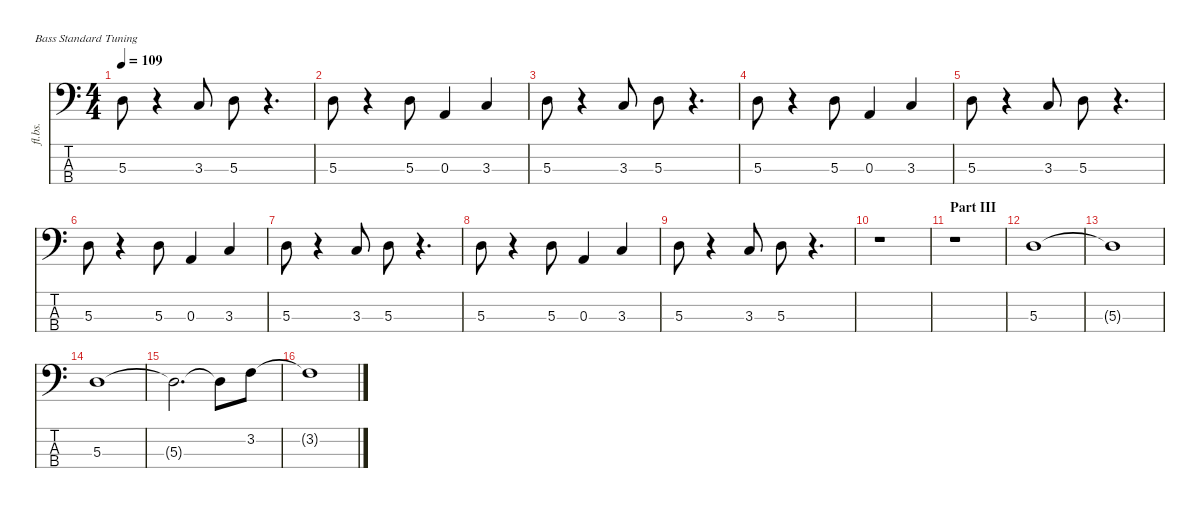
\defaultSystemsLayout 4
\hideDynamics
\bracketExtendMode nobrackets
\otherSystemsTrackNameOrientation horizontal
\track ("Bass" "fl.bs.") {instrument fretlessbass}
\staff {score tabs}
\tuning (G2 D2 A1 E1)
\ts (4 4)
\tempo 109
\clef f4
\ks c
5.3.8{dy f} r.4 3.3.8 5.3.8 r.4{d} |
5.3.8 r.4 5.3.8 0.3.4 3.3.4 |
5.3.8 r.4 3.3.8 5.3.8 r.4{d} |
5.3.8 r.4 5.3.8 0.3.4 3.3.4 |
5.3.8 r.4 3.3.8 5.3.8 r.4{d} |
5.3.8 r.4 5.3.8 0.3.4 3.3.4 |
5.3.8 r.4 3.3.8 5.3.8 r.4{d} |
5.3.8 r.4 5.3.8 0.3.4 3.3.4 |
5.3.8 r.4 3.3.8 5.3.8 r.4{d} |
r.1 |
\section ("" "Part III")
r.1 |
5.3.1 |
5.3{t}.1 |
5.3.1 |
5.3{t}.2{d} 5.3{t}.8 3.2.8 |
3.2{t}.1
